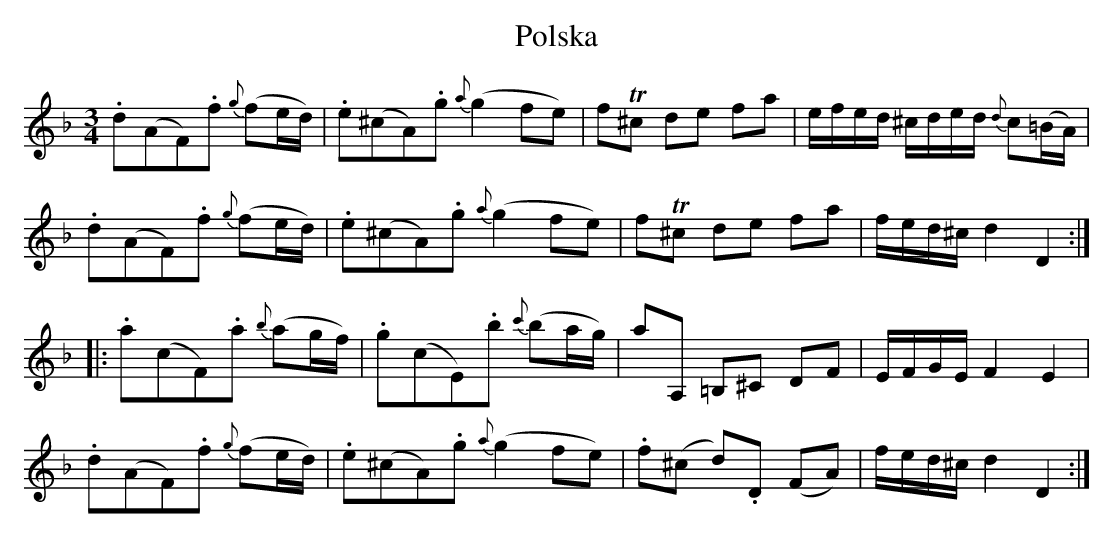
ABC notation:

X:1
T:Polska
M:3/4
L:1/8
K:Dm
.d(AF).f {g}(fe/d/) | .e(^cA).g {a}(g2fe) | fT^c de fa | e/f/e/d/ ^c/d/e/d/ {d}c(=B/A/) |
.d(AF).f {g}(fe/d/) | .e(^cA).g {a}(g2fe) | fT^c de fa | f/e/d/^c/ d2 D2 ::
.a(cF).a {b}(ag/f/) | .g(cE).b {c'}(ba/g/) | aA, =B,^C DF | E/F/G/E/ F2 E2 |
.d(AF).f {g}(fe/d/) | .e(^cA).g {a}(g2fe) |.f(^c d).D (FA)| f/e/d/^c/ d2 D2 :|
